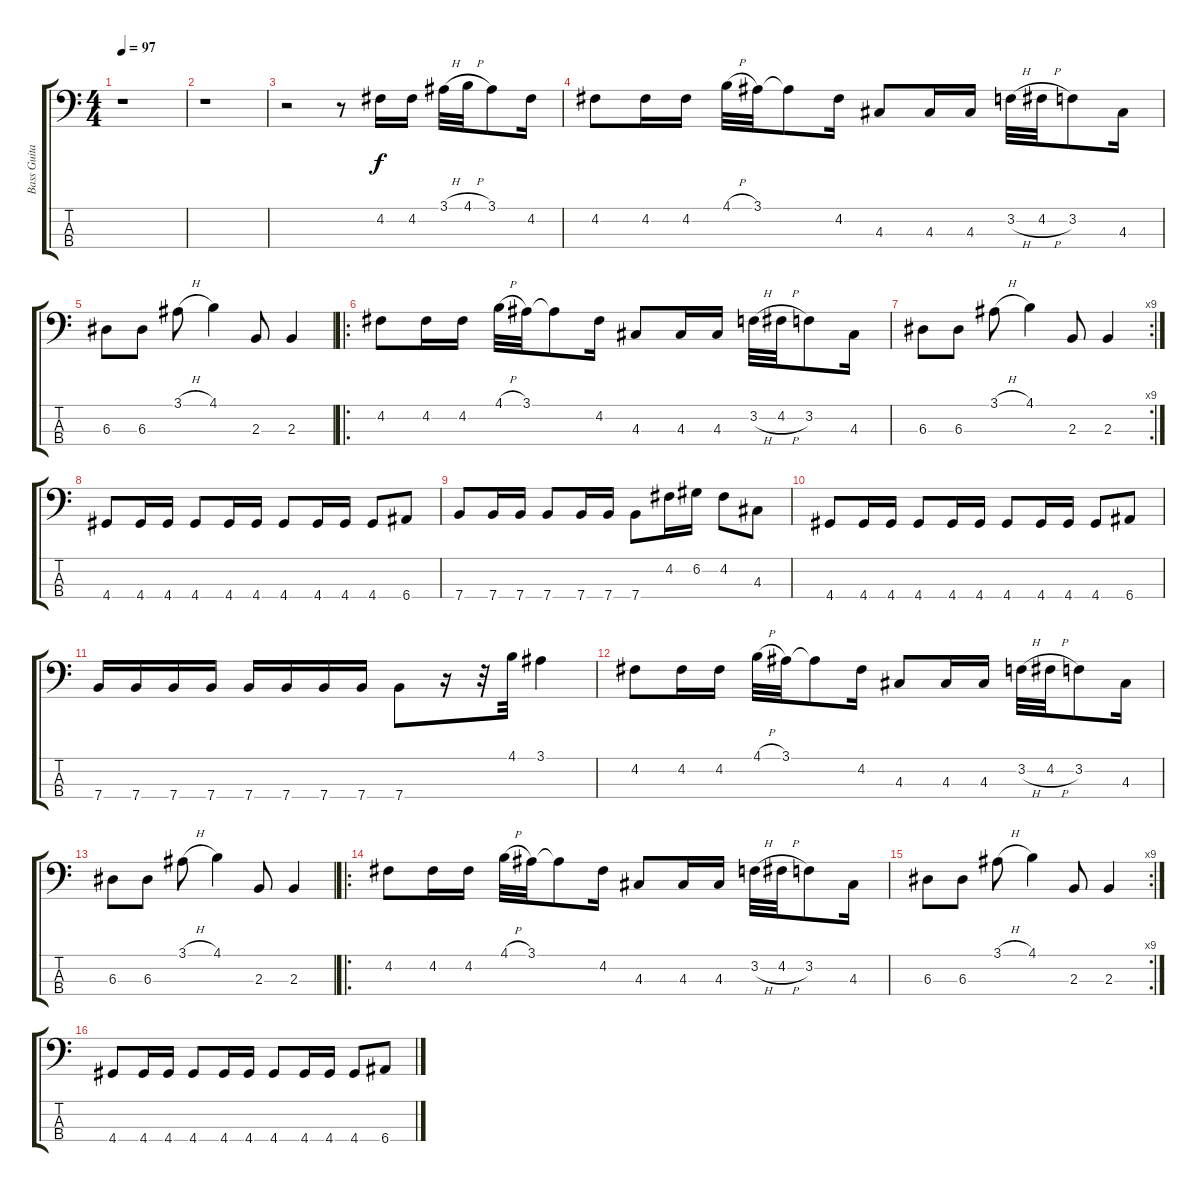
\track ("Bass Guitar (Finger)" "Bass Guita") {instrument electricbassfinger}
\staff {score tabs}
\tuning (G2 D2 A1 E1) {hide}
\ts (4 4)
\tempo 97
\clef f4
\ks c
r.1{dy f instrument electricbassfinger} |
r.1 |
r.2 r.8 4.2.16 4.2.16 3.1{h}.32 4.1{h}.32 3.1.8 4.2.16 |
4.2.8 4.2.16 4.2.16 4.1{h}.32 3.1.32 3.1{t}.8 4.2.16 4.3.8 4.3.16 4.3.16 3.2{h}.32 4.2{h}.32 3.2.8 4.3.16 |
6.3.8 6.3.8 3.1{h}.8 4.1.4 2.3.8 2.3.4 |
\ro
4.2.8 4.2.16 4.2.16 4.1{h}.32 3.1.32 3.1{t}.8 4.2.16 4.3.8 4.3.16 4.3.16 3.2{h}.32 4.2{h}.32 3.2.8 4.3.16 |
\rc 9
6.3.8 6.3.8 3.1{h}.8 4.1.4 2.3.8 2.3.4 |
4.4.8 4.4.16 4.4.16 4.4.8 4.4.16 4.4.16 4.4.8 4.4.16 4.4.16 4.4.8 6.4.8 |
7.4.8 7.4.16 7.4.16 7.4.8 7.4.16 7.4.16 7.4.8 4.2.16 6.2.16 4.2.8 4.3.8 |
4.4.8 4.4.16 4.4.16 4.4.8 4.4.16 4.4.16 4.4.8 4.4.16 4.4.16 4.4.8 6.4.8 |
7.4.16 7.4.16 7.4.16 7.4.16 7.4.16 7.4.16 7.4.16 7.4.16 7.4.8 r.16 r.32 4.1.32 3.1.4 |
4.2.8 4.2.16 4.2.16 4.1{h}.32 3.1.32 3.1{t}.8 4.2.16 4.3.8 4.3.16 4.3.16 3.2{h}.32 4.2{h}.32 3.2.8 4.3.16 |
6.3.8 6.3.8 3.1{h}.8 4.1.4 2.3.8 2.3.4 |
\ro
4.2.8 4.2.16 4.2.16 4.1{h}.32 3.1.32 3.1{t}.8 4.2.16 4.3.8 4.3.16 4.3.16 3.2{h}.32 4.2{h}.32 3.2.8 4.3.16 |
\rc 9
6.3.8 6.3.8 3.1{h}.8 4.1.4 2.3.8 2.3.4 |
4.4.8 4.4.16 4.4.16 4.4.8 4.4.16 4.4.16 4.4.8 4.4.16 4.4.16 4.4.8 6.4.8
